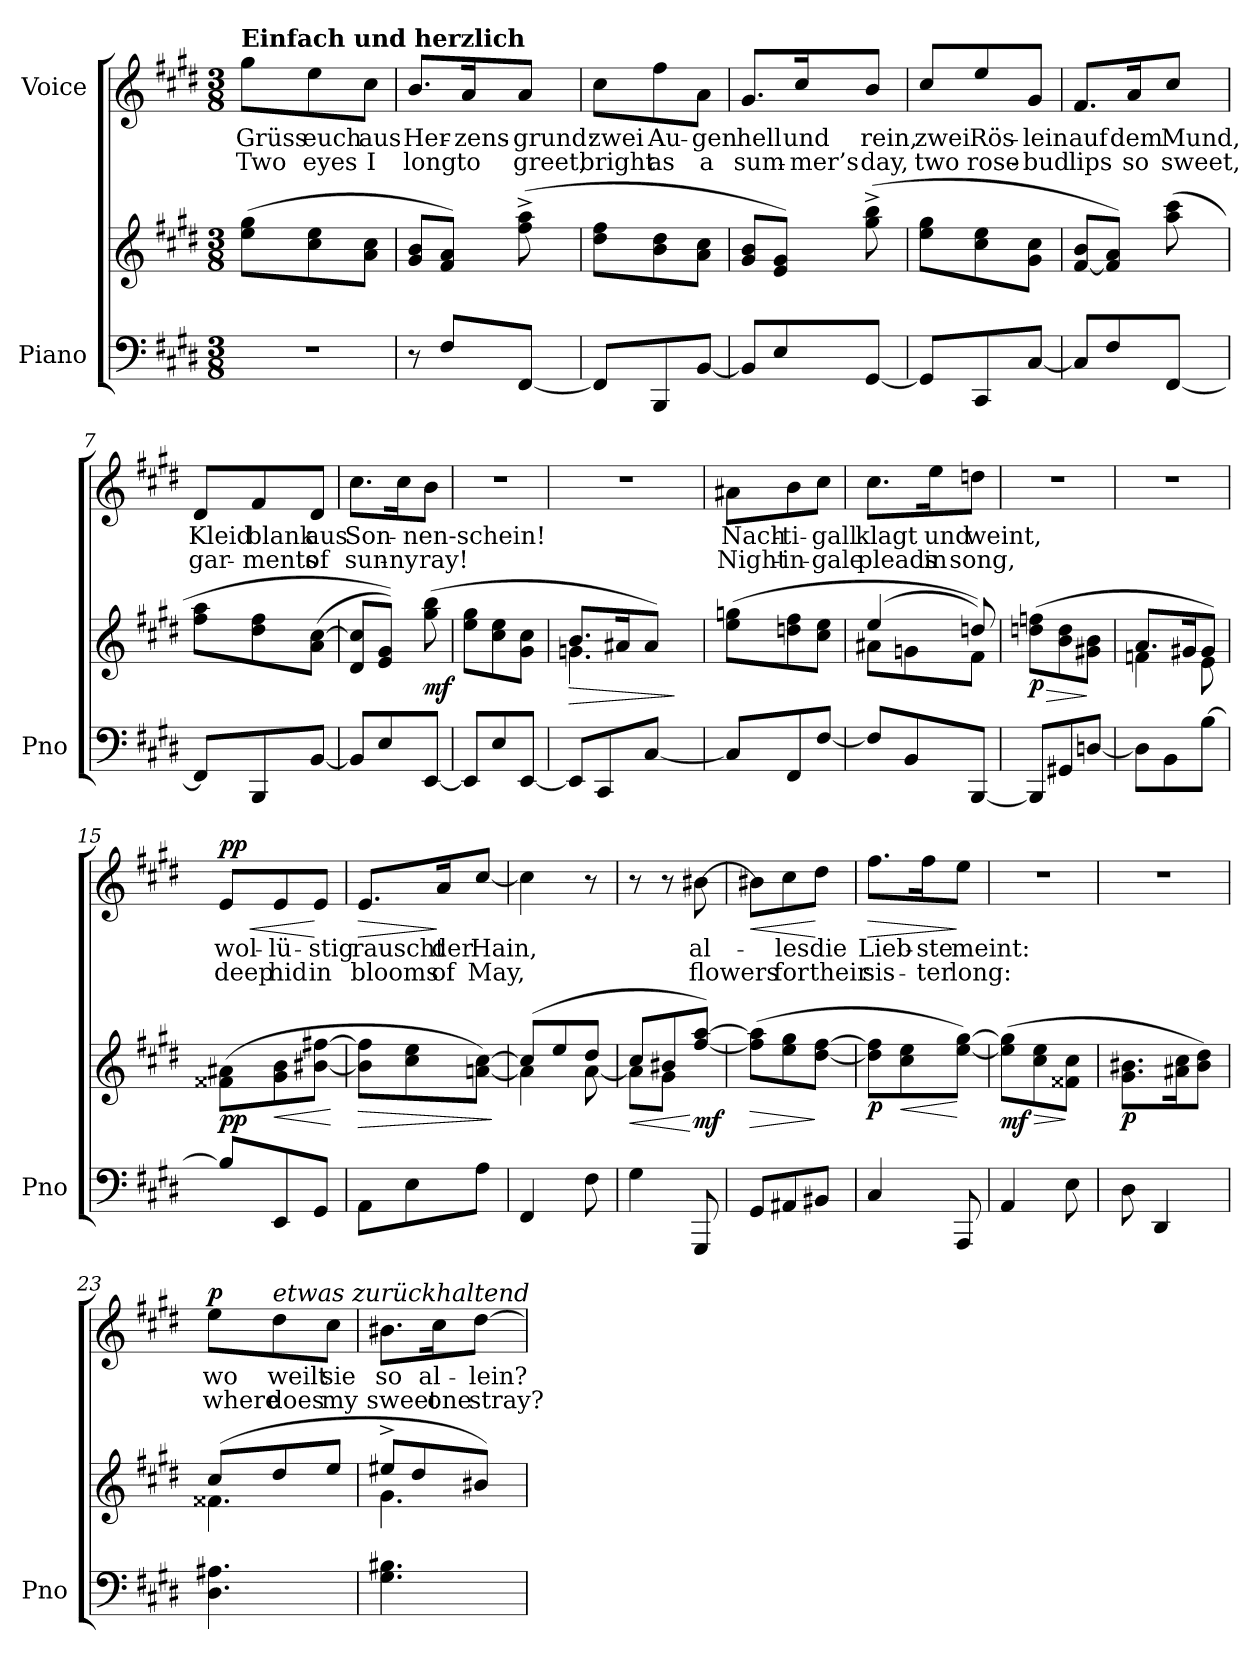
**kern	**kern	**dynam	**kern	**text	**text	**dynam
*part2	*part2	*part2	*part1	*part1	*part1	*part1
*staff3	*staff2	*staff2/3	*staff1	*staff1	*staff1	*staff1
*I"Piano	*	*	*I"Voice	*	*	*
*I'Pno	*	*	*	*	*	*
*clefF4	*clefG2	*	*clefG2	*	*	*
*k[f#c#g#d#]	*k[f#c#g#d#]	*	*k[f#c#g#d#]	*	*	*
*M3/8	*M3/8	*	*M3/8	*	*	*
=1	=1	=1	=1	=1	=1	=1
!	!	!	!LO:TX:a:B:t=Einfach und herzlich	!	!	!
!	!	!LO:DY:b	!	!LO:LY:b	!LO:LY:b	!
!	!	!LO:DY:n=1:b	!	!	!	!
4.r	(8ee\ 8gg#\L	p other-dynamics	8gg#\L	Grüss	Two	.
!	!	!	!	!LO:LY:b	!LO:LY:b	!
.	8cc#\ 8ee\	.	8ee\	euch	eyes	.
!	!	!	!	!LO:LY:b	!LO:LY:b	!
.	8a\ 8cc#\J	.	8cc#\J	aus	I	.
=2	=2	=2	=2	=2	=2	=2
!	!	!	!	!LO:LY:b	!LO:LY:b	!
8r	8g#/ 8b/L	.	8.b/L	Her-	long	.
8F#/L	8f#/ 8a/J)	.	.	.	.	.
!	!	!	!	!LO:LY:b	!LO:LY:b	!
.	.	.	16a/K	-zens-	to	.
!	!	!	!	!LO:LY:b	!LO:LY:b	!
[8FF#/J	(8ff#\^ 8aa\^	.	8a/J	-grund:	greet,	.
=3	=3	=3	=3	=3	=3	=3
!	!	!	!	!LO:LY:b	!LO:LY:b	!
8FF#/L]	8dd#\ 8ff#\L	.	8cc#\L	zwei	bright	.
!	!	!	!	!LO:LY:b	!LO:LY:b	!
8BBB/	8b\ 8dd#\	.	8ff#\	Au-	as	.
!	!	!	!	!LO:LY:b	!LO:LY:b	!
[8BB/J	8a\ 8cc#\J	.	8a\J	-gen	a	.
=4	=4	=4	=4	=4	=4	=4
!	!	!	!	!LO:LY:b	!LO:LY:b	!
8BB/L]	8g#/ 8b/L	.	8.g#/L	hell	sum-	.
8E/	8e/ 8g#/J)	.	.	.	.	.
!	!	!	!	!LO:LY:b	!LO:LY:b	!
.	.	.	16cc#/K	und	-mer’s	.
!	!	!	!	!LO:LY:b	!LO:LY:b	!
[8GG#/J	(8gg#\^ 8bb\^	.	8b/J	rein,	day,	.
=5	=5	=5	=5	=5	=5	=5
!	!	!	!	!LO:LY:b	!LO:LY:b	!
8GG#/L]	8ee\ 8gg#\L	.	8cc#/L	zwei	two	.
!	!	!	!	!LO:LY:b	!LO:LY:b	!
8CC#/	8cc#\ 8ee\	.	8ee/	Rös-	rose-	.
!	!	!	!	!LO:LY:b	!LO:LY:b	!
[8C#/J	8g#\ 8cc#\J	.	8g#/J	-lein	-bud	.
!!LO:LB:g=z
=6	=6	=6	=6	=6	=6	=6
!	!	!	!	!LO:LY:b	!LO:LY:b	!
8C#/L]	[8f#/ 8b/L	.	8.f#/L	auf	lips	.
8F#/	8f#/] 8a/J)	.	.	.	.	.
!	!	!	!	!LO:LY:b	!LO:LY:b	!
.	.	.	16a/K	dem	so	.
!	!	!	!	!LO:LY:b	!LO:LY:b	!
[8FF#/J	(8aa\ 8ccc#\	.	8cc#/J	Mund,	sweet,	.
=7	=7	=7	=7	=7	=7	=7
!	!	!	!	!LO:LY:b	!LO:LY:b	!
8FF#/L]	8ff#\ 8aa\L	.	8d#/L	Kleid	gar-	.
!	!	!	!	!LO:LY:b	!LO:LY:b	!
8BBB/	8dd#\ 8ff#\	.	8f#/	blank	-ments	.
!	!	!	!	!LO:LY:b	!LO:LY:b	!
[8BB/J	(<8a\ [8cc#\J	.	8d#/J	aus	of	.
=8	=8	=8	=8	=8	=8	=8
!	!	!	!	!LO:LY:b	!LO:LY:b	!
8BB/L]	8d#/ 8cc#/]L	.	8.cc#\L	Son-	sun-	.
8E/	8e/ 8g#/J))	.	.	.	.	.
!	!	!	!	!	!LO:LY:b	!
.	.	.	16cc#\K	.	-ny	.
!	!	!LO:DY:b	!	!LO:LY:b	!LO:LY:b	!
[8EE/J	(8gg#\ 8bb\	mf	8b\J	-nen-schein!	ray!	.
=9	=9	=9	=9	=9	=9	=9
8EE/L]	8ee\ 8gg#\L	.	4.r	.	.	.
8E/	8cc#\ 8ee\	.	.	.	.	.
[8EE/J	8g#\ 8cc#\J	.	.	.	.	.
=10	=10	=10	=10	=10	=10	=10
!	!	!LO:HP:b	!	!	!	!
*	*^	*	*	*	*	*
8EE/L]	8.b/L	4.gn\	>	4.r	.	.	.
8CC#/	.	.	.	.	.	.	.
.	16a#X/K	.	.	.	.	.	.
[8C#/J	8a#/J)	.	.	.	.	.	.
*	*v	*v	*	*	*	*	*
.	.	]	.	.	.	.
=11	=11	=11	=11	=11	=11	=11
!	!	!LO:DY:b	!	!LO:LY:b	!LO:LY:b	!
!	!	!LO:DY:n=1:b	!	!	!	!
8C#/L]	(8ee\ 8ggn\L	p other-dynamics	8a#X\L	Nach-	Night-	.
!	!	!	!	!LO:LY:b	!LO:LY:b	!
8FF#/	8ddn\ 8ff#\	.	8b\	-ti-	-in-	.
!	!	!	!	!LO:LY:b	!LO:LY:b	!
[8F#/J	8cc#\ 8ee\J	.	8cc#\J	-gall	-gale	.
=12	=12	=12	=12	=12	=12	=12
*	*^	*	*	*	*	*
!	!	!	!	!	!LO:LY:b	!LO:LY:b	!
8F#/L]	(4ee/	8a#X\L	.	8.cc#\L	klagt	pleads	.
8BB/	.	8gn\	.	.	.	.	.
!	!	!	!	!	!LO:LY:b	!LO:LY:b	!
.	.	.	.	16ee\K	und	in	.
!	!	!	!	!	!LO:LY:b	!LO:LY:b	!
[8BBB/J	8ddn/))	8f#\J	.	8ddn\J	weint,	song,	.
!!LO:LB:g=z
=13	=13	=13	=13	=13	=13	=13	=13
!	!	!	!LO:HP:b	!	!	!	!
!	!	!	!LO:DY:n=1:b	!	!	!	!
*	*v	*v	*	*	*	*	*
8BBB/L]	(8ddn\ 8ffn\L	> p	4.r	.	.	.
8GG#X/	8b\ 8dd\	.	.	.	.	.
[8Dn/J	8g#X\ 8b\J	]	.	.	.	.
=14	=14	=14	=14	=14	=14	=14
*	*^	*	*	*	*	*
8D\L]	8.a/L	4fn\	.	4.r	.	.	.
8BB\	.	.	.	.	.	.	.
.	16g#X/K	.	.	.	.	.	.
[8B\J	8g#/J)	8e\	.	.	.	.	.
=15	=15	=15	=15	=15	=15	=15	=15
!	!	!	!LO:DY:b	!	!LO:LY:b	!LO:LY:b	!LO:HP:b
!	!	!	!	!	!	!	!LO:DY:n=1:a
*	*v	*v	*	*	*	*	*
8B/L]	(8f##X\ 8a#X\L	pp	8e/L	wol-	deep	< pp
!	!	!LO:HP:b	!	!LO:LY:b	!LO:LY:b	!
8EE/	8g#\ 8b\	<	8e/	-lü-	hid	.
!	!	!	!	!LO:LY:b	!LO:LY:b	!
8GG#/J	[8b#X\ [8ff#X\J	.	8e/J	-stig	in	[
.	.	[	.	.	.	.
=16	=16	=16	=16	=16	=16	=16
!	!	!LO:HP:b	!	!LO:LY:b	!LO:LY:b	!LO:HP:b
8AA\L	8b#\] 8ff#\]L	>	8.e/L	rauscht	blooms	>
8E\	8cc#\ 8ee\	.	.	.	.	.
!	!	!	!	!LO:LY:b	!LO:LY:b	!
.	.	.	16a/K	der	of	]
!	!	!	!	!LO:LY:b	!LO:LY:b	!
8A\J	[8an\ [>8cc#\J)	.	[8cc#/J	Hain,	May,	.
.	.	]	.	.	.	.
=17	=17	=17	=17	=17	=17	=17
*	*^	*	*	*	*	*
4FF#/	(8cc#/L]	4a\]	.	4cc#\]	.	.	.
.	8ee/	.	.	.	.	.	.
8F#\	8dd#/J	[8a\	.	8r	.	.	.
=18	=18	=18	=18	=18	=18	=18	=18
!	!	!	!LO:HP:b	!	!	!	!
4G#\	8cc#/L	8a\L]	<	8r	.	.	.
.	8b#X/	8g#\J	.	8r	.	.	.
!	!	!	!LO:DY:n=1:b	!	!LO:LY:b	!LO:LY:b	!
8GGG#/	[8ff#/ [8aa/J)	8ryy	[ mf	[8b#X\	al-	flowers	.
!!LO:LB:g=z
=19	=19	=19	=19	=19	=19	=19	=19
!	!	!	!LO:HP:b	!	!	!	!LO:HP:b
*	*v	*v	*	*	*	*	*
8GG#/L	(8ff#\] 8aa\]L	>	8b#X\L]	.	.	<
!	!	!	!	!LO:LY:b	!LO:LY:b	!
8AA#X/	8ee\ 8gg#\	.	8cc#\	-les	for	.
!	!	!	!	!LO:LY:b	!LO:LY:b	!
8BB#X/J	[8dd#\ [8ff#\J	]	8dd#\J	die	their	[
=20	=20	=20	=20	=20	=20	=20
!	!	!LO:DY:b	!	!LO:LY:b	!LO:LY:b	!LO:HP:b
4C#/	8dd#\] 8ff#\]L	p	8.ff#\L	Lieb-	sis-	>
!	!	!LO:HP:b	!	!	!	!
.	8cc#\ 8ee\	<	.	.	.	.
!	!	!	!	!LO:LY:b	!LO:LY:b	!
.	.	.	16ff#\K	-ste	-ter	.
!	!	!	!	!LO:LY:b	!LO:LY:b	!
8AAA/	[8ee\ [8gg#\J)	[	8ee\J	meint:	long:	]
=21	=21	=21	=21	=21	=21	=21
!	!	!LO:HP:b	!	!	!	!
!	!	!LO:DY:n=1:b	!	!	!	!
4AA/	(8ee\] 8gg#\]L	> mf	4.r	.	.	.
.	8cc#\ 8ee\	.	.	.	.	.
8E\	8f##X\ 8cc#\J	]	.	.	.	.
=22	=22	=22	=22	=22	=22	=22
!	!	!LO:DY:b	!	!	!	!
8D#\	8.g#\ 8.b#X\L	p	4.r	.	.	.
4DD#/	.	.	.	.	.	.
.	16a#X\ 16cc#\K	.	.	.	.	.
.	8b#\ 8dd#\J)	.	.	.	.	.
=23	=23	=23	=23	=23	=23	=23
*	*^	*	*	*	*	*
!	!	!	!	!	!LO:LY:b	!LO:LY:b	!LO:DY:a
4.D#\ 4.A#X\	(8cc#/L	4.f##X\	.	8ee\L	wo	where	p
!	!	!	!	!LO:TX:a:i:t=etwas zurückhaltend	!	!	!
!	!	!	!	!	!LO:LY:b	!LO:LY:b	!
.	8dd#/	.	.	8dd#\	weilt	does	.
!	!	!	!	!	!LO:LY:b	!LO:LY:b	!
.	8ee/J	.	.	8cc#\J	sie	my	.
=24	=24	=24	=24	=24	=24	=24	=24
!	!	!	!	!	!LO:LY:b	!LO:LY:b	!
*	*	*	*	*^	*	*	*
4.G#\ 4.B#X\	8ee#X^/L	4.g#\	.	8.b#X\L	8ryy	so	sweet	.
.	8dd#/	.	.	.	8ryy	.	.	.
!	!	!	!	!	!	!LO:LY:b	!LO:LY:b	!
.	.	.	.	16cc#\K	.	al-	one	.
!	!	!	!	!	!	!LO:LY:b	!LO:LY:b	!
.	8b#X/J)	.	.	[>8dd#\J	8ryy	-lein?	stray?	.
*	*v	*v	*	*	*	*	*	*
*	*	*	*v	*v	*	*	*
=	=	=	=	=	=	=
*-	*-	*-	*-	*-	*-	*-
